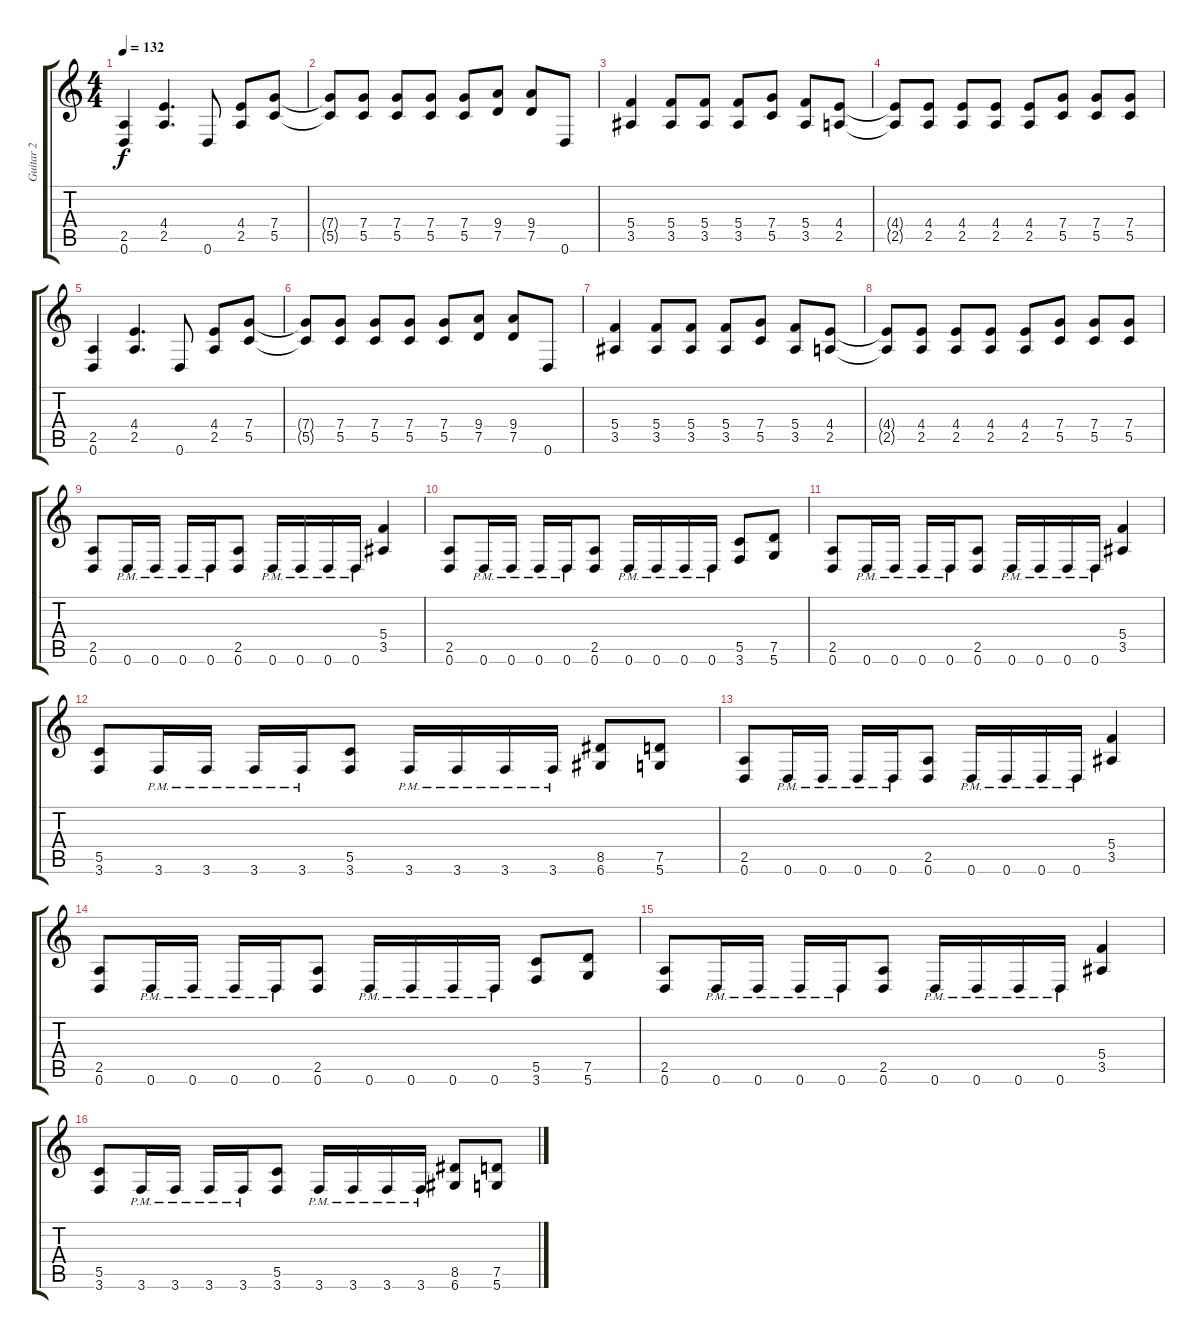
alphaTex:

\track ("Guitar 2" "Guitar 2") {instrument distortionguitar}
\staff {score tabs}
\tuning (D4 A3 F3 C3 G2 D2) {hide}
\ts (4 4)
\tempo 132
\clef g2
\ks c
(2.5 0.6).4{dy f} (4.4 2.5).4{d} 0.6.8 (4.4 2.5).8 (7.4 5.5).8 |
(7.4{t} 5.5{t}).8 (7.4 5.5).8 (7.4 5.5).8 (7.4 5.5).8 (7.4 5.5).8 (9.4 7.5).8 (9.4 7.5).8 0.6.8 |
(5.4 3.5).4 (5.4 3.5).8 (5.4 3.5).8 (5.4 3.5).8 (7.4 5.5).8 (5.4 3.5).8 (4.4 2.5).8 |
(4.4{t} 2.5{t}).8 (4.4 2.5).8 (4.4 2.5).8 (4.4 2.5).8 (4.4 2.5).8 (7.4 5.5).8 (7.4 5.5).8 (7.4 5.5).8 |
(2.5 0.6).4 (4.4 2.5).4{d} 0.6.8 (4.4 2.5).8 (7.4 5.5).8 |
(7.4{t} 5.5{t}).8 (7.4 5.5).8 (7.4 5.5).8 (7.4 5.5).8 (7.4 5.5).8 (9.4 7.5).8 (9.4 7.5).8 0.6.8 |
(5.4 3.5).4 (5.4 3.5).8 (5.4 3.5).8 (5.4 3.5).8 (7.4 5.5).8 (5.4 3.5).8 (4.4 2.5).8 |
(4.4{t} 2.5{t}).8 (4.4 2.5).8 (4.4 2.5).8 (4.4 2.5).8 (4.4 2.5).8 (7.4 5.5).8 (7.4 5.5).8 (7.4 5.5).8 |
(2.5 0.6).8 0.6{pm}.16 0.6{pm}.16 0.6{pm}.16 0.6{pm}.16 (2.5 0.6).8 0.6{pm}.16 0.6{pm}.16 0.6{pm}.16 0.6{pm}.16 (5.4 3.5).4 |
(2.5 0.6).8 0.6{pm}.16 0.6{pm}.16 0.6{pm}.16 0.6{pm}.16 (2.5 0.6).8 0.6{pm}.16 0.6{pm}.16 0.6{pm}.16 0.6{pm}.16 (5.5 3.6).8 (7.5 5.6).8 |
(2.5 0.6).8 0.6{pm}.16 0.6{pm}.16 0.6{pm}.16 0.6{pm}.16 (2.5 0.6).8 0.6{pm}.16 0.6{pm}.16 0.6{pm}.16 0.6{pm}.16 (5.4 3.5).4 |
(5.5 3.6).8 3.6{pm}.16 3.6{pm}.16 3.6{pm}.16 3.6{pm}.16 (5.5 3.6).8 3.6{pm}.16 3.6{pm}.16 3.6{pm}.16 3.6{pm}.16 (8.5 6.6).8 (7.5 5.6).8 |
(2.5 0.6).8 0.6{pm}.16 0.6{pm}.16 0.6{pm}.16 0.6{pm}.16 (2.5 0.6).8 0.6{pm}.16 0.6{pm}.16 0.6{pm}.16 0.6{pm}.16 (5.4 3.5).4 |
(2.5 0.6).8 0.6{pm}.16 0.6{pm}.16 0.6{pm}.16 0.6{pm}.16 (2.5 0.6).8 0.6{pm}.16 0.6{pm}.16 0.6{pm}.16 0.6{pm}.16 (5.5 3.6).8 (7.5 5.6).8 |
(2.5 0.6).8 0.6{pm}.16 0.6{pm}.16 0.6{pm}.16 0.6{pm}.16 (2.5 0.6).8 0.6{pm}.16 0.6{pm}.16 0.6{pm}.16 0.6{pm}.16 (5.4 3.5).4 |
(5.5 3.6).8 3.6{pm}.16 3.6{pm}.16 3.6{pm}.16 3.6{pm}.16 (5.5 3.6).8 3.6{pm}.16 3.6{pm}.16 3.6{pm}.16 3.6{pm}.16 (8.5 6.6).8 (7.5 5.6).8
